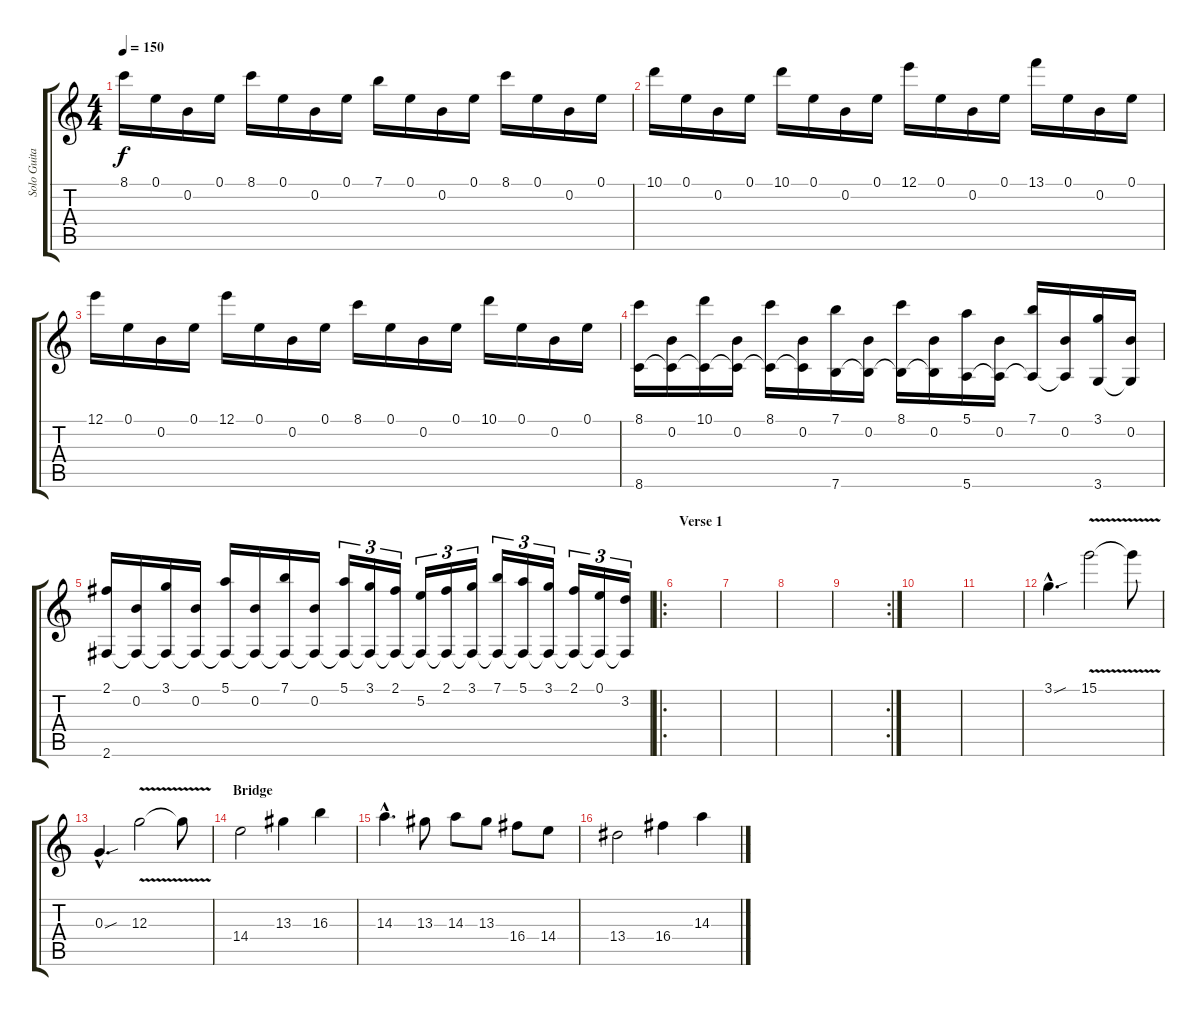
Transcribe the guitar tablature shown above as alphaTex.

\track ("Solo Guitar" "Solo Guita") {instrument distortionguitar}
\staff {score tabs}
\tuning (E4 B3 G3 D3 A2 E2) {hide}
\ts (4 4)
\tempo 150
\clef g2
\ks c
8.1.16{dy f} 0.1.16 0.2.16 0.1.16 8.1.16 0.1.16 0.2.16 0.1.16 7.1.16 0.1.16 0.2.16 0.1.16 8.1.16 0.1.16 0.2.16 0.1.16 |
10.1.16 0.1.16 0.2.16 0.1.16 10.1.16 0.1.16 0.2.16 0.1.16 12.1.16 0.1.16 0.2.16 0.1.16 13.1.16 0.1.16 0.2.16 0.1.16 |
12.1.16 0.1.16 0.2.16 0.1.16 12.1.16 0.1.16 0.2.16 0.1.16 8.1.16 0.1.16 0.2.16 0.1.16 10.1.16 0.1.16 0.2.16 0.1.16 |
(8.1 8.6).16 (0.2 8.6{t}).16 (10.1 8.6{t}).16 (0.2 8.6{t}).16 (8.1 8.6{t}).16 (0.2 8.6{t}).16 (7.1 7.6).16 (0.2 7.6{t}).16 (8.1 7.6{t}).16 (0.2 7.6{t}).16 (5.1 5.6).16 (0.2 5.6{t}).16 (7.1 5.6{t}).16 (0.2 5.6{t}).16 (3.1 3.6).16 (0.2 3.6{t}).16 |
(2.1 2.6).16 (0.2 2.6{t}).16 (3.1 2.6{t}).16 (0.2 2.6{t}).16 (5.1 2.6{t}).16 (0.2 2.6{t}).16 (7.1 2.6{t}).16 (0.2 2.6{t}).16 (5.1 2.6{t}).16{tu (3 2)} (3.1 2.6{t}).16{tu (3 2)} (2.1 2.6{t}).16{tu (3 2)} (5.2 2.6{t}).16{tu (3 2)} (2.1 2.6{t}).16{tu (3 2)} (3.1 2.6{t}).16{tu (3 2)} (7.1 2.6{t}).16{tu (3 2)} (5.1 2.6{t}).16{tu (3 2)} (3.1 2.6{t}).16{tu (3 2)} (2.1 2.6{t}).16{tu (3 2)} (0.1 2.6{t}).16{tu (3 2)} (3.2 2.6{t}).16{tu (3 2)} |
\ro
\section ("" "Verse 1")
|
|
|
\rc 2
|
|
|
3.1{sou hac}.4{d} 15.1{v}.2 15.1{t}.8 |
0.3{sou hac}.4{d} 12.3{v}.2 12.3{t}.8 |
\section ("" "Bridge")
14.4.2 13.3.4 16.3.4 |
14.3{hac}.4{d} 13.3.8 14.3.8 13.3.8 16.4.8 14.4.8 |
13.4.2 16.4.4 14.3.4
